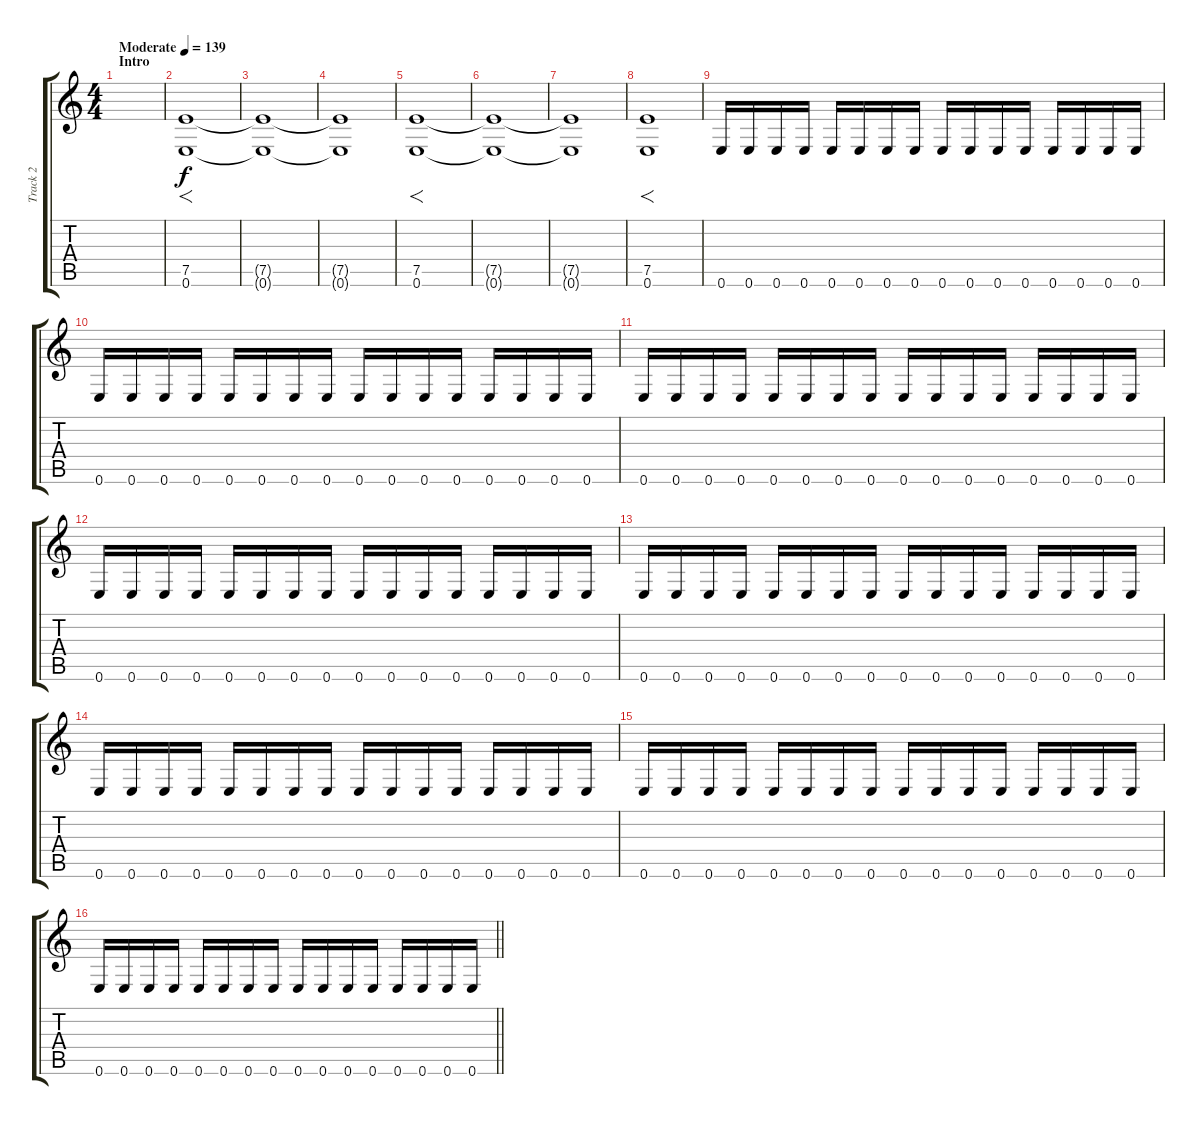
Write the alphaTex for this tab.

\track ("Track 2" "Track 2") {instrument overdrivenguitar}
\staff {score tabs}
\tuning (E4 B3 G3 D3 A2 E2) {hide}
\ts (4 4)
\section ("" "Intro")
\tempo (139 "Moderate")
\clef g2
\ks c
|
(7.5 0.6).1{f} |
(7.5{t} 0.6{t}).1 |
(7.5{t} 0.6{t}).1 |
(7.5 0.6).1{f} |
(7.5{t} 0.6{t}).1 |
(7.5{t} 0.6{t}).1 |
(7.5 0.6).1{f} |
0.6.16 0.6.16 0.6.16 0.6.16 0.6.16 0.6.16 0.6.16 0.6.16 0.6.16 0.6.16 0.6.16 0.6.16 0.6.16 0.6.16 0.6.16 0.6.16 |
0.6.16 0.6.16 0.6.16 0.6.16 0.6.16 0.6.16 0.6.16 0.6.16 0.6.16 0.6.16 0.6.16 0.6.16 0.6.16 0.6.16 0.6.16 0.6.16 |
0.6.16 0.6.16 0.6.16 0.6.16 0.6.16 0.6.16 0.6.16 0.6.16 0.6.16 0.6.16 0.6.16 0.6.16 0.6.16 0.6.16 0.6.16 0.6.16 |
0.6.16 0.6.16 0.6.16 0.6.16 0.6.16 0.6.16 0.6.16 0.6.16 0.6.16 0.6.16 0.6.16 0.6.16 0.6.16 0.6.16 0.6.16 0.6.16 |
0.6.16 0.6.16 0.6.16 0.6.16 0.6.16 0.6.16 0.6.16 0.6.16 0.6.16 0.6.16 0.6.16 0.6.16 0.6.16 0.6.16 0.6.16 0.6.16 |
0.6.16 0.6.16 0.6.16 0.6.16 0.6.16 0.6.16 0.6.16 0.6.16 0.6.16 0.6.16 0.6.16 0.6.16 0.6.16 0.6.16 0.6.16 0.6.16 |
0.6.16 0.6.16 0.6.16 0.6.16 0.6.16 0.6.16 0.6.16 0.6.16 0.6.16 0.6.16 0.6.16 0.6.16 0.6.16 0.6.16 0.6.16 0.6.16 |
\barLineRight lightlight
0.6.16 0.6.16 0.6.16 0.6.16 0.6.16 0.6.16 0.6.16 0.6.16 0.6.16 0.6.16 0.6.16 0.6.16 0.6.16 0.6.16 0.6.16 0.6.16
